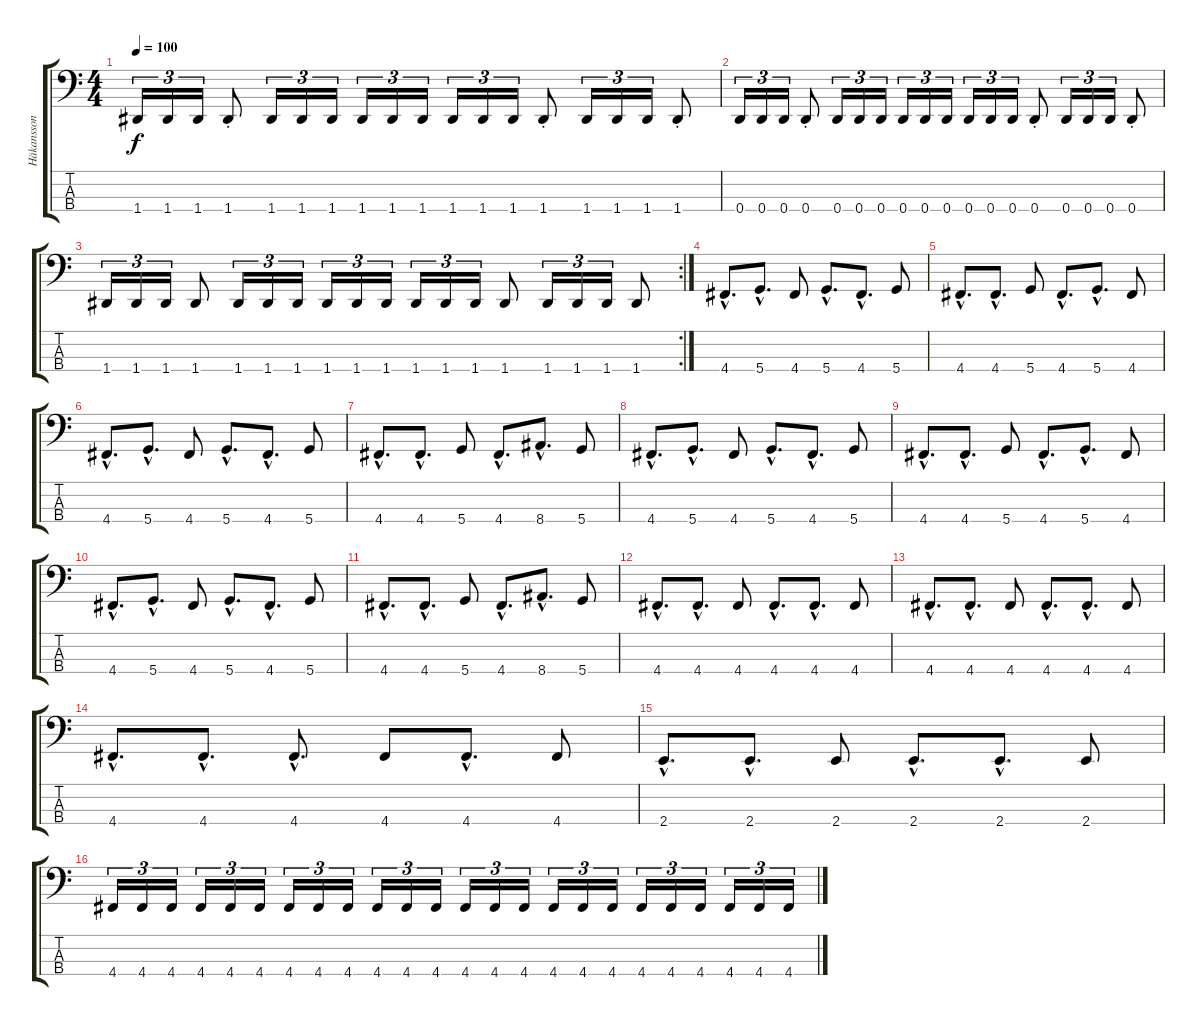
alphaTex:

\track ("Häkansson" "Häkansson") {instrument electricbasspick}
\staff {score tabs}
\tuning (G2 D2 A1 D1) {hide}
\ts (4 4)
\tempo 100
\clef f4
\ks c
1.4.16{tu (3 2) dy f} 1.4.16{tu (3 2)} 1.4.16{tu (3 2)} 1.4{st}.8 1.4.16{tu (3 2)} 1.4.16{tu (3 2)} 1.4.16{tu (3 2)} 1.4.16{tu (3 2)} 1.4.16{tu (3 2)} 1.4.16{tu (3 2)} 1.4.16{tu (3 2)} 1.4.16{tu (3 2)} 1.4.16{tu (3 2)} 1.4{st}.8 1.4.16{tu (3 2)} 1.4.16{tu (3 2)} 1.4.16{tu (3 2)} 1.4{st}.8 |
0.4.16{tu (3 2)} 0.4.16{tu (3 2)} 0.4.16{tu (3 2)} 0.4{st}.8 0.4.16{tu (3 2)} 0.4.16{tu (3 2)} 0.4.16{tu (3 2)} 0.4.16{tu (3 2)} 0.4.16{tu (3 2)} 0.4.16{tu (3 2)} 0.4.16{tu (3 2)} 0.4.16{tu (3 2)} 0.4.16{tu (3 2)} 0.4{st}.8 0.4.16{tu (3 2)} 0.4.16{tu (3 2)} 0.4.16{tu (3 2)} 0.4{st}.8 |
\rc 2
1.4.16{tu (3 2)} 1.4.16{tu (3 2)} 1.4.16{tu (3 2)} 1.4.8 1.4.16{tu (3 2)} 1.4.16{tu (3 2)} 1.4.16{tu (3 2)} 1.4.16{tu (3 2)} 1.4.16{tu (3 2)} 1.4.16{tu (3 2)} 1.4.16{tu (3 2)} 1.4.16{tu (3 2)} 1.4.16{tu (3 2)} 1.4.8 1.4.16{tu (3 2)} 1.4.16{tu (3 2)} 1.4.16{tu (3 2)} 1.4.8 |
4.4{hac}.8{d} 5.4{hac}.8{d} 4.4.8 5.4{hac}.8{d} 4.4{hac}.8{d} 5.4.8 |
4.4{hac}.8{d} 4.4{hac}.8{d} 5.4.8 4.4{hac}.8{d} 5.4{hac}.8{d} 4.4.8 |
4.4{hac}.8{d} 5.4{hac}.8{d} 4.4.8 5.4{hac}.8{d} 4.4{hac}.8{d} 5.4.8 |
4.4{hac}.8{d} 4.4{hac}.8{d} 5.4.8 4.4{hac}.8{d} 8.4{hac}.8{d} 5.4.8 |
4.4{hac}.8{d} 5.4{hac}.8{d} 4.4.8 5.4{hac}.8{d} 4.4{hac}.8{d} 5.4.8 |
4.4{hac}.8{d} 4.4{hac}.8{d} 5.4.8 4.4{hac}.8{d} 5.4{hac}.8{d} 4.4.8 |
4.4{hac}.8{d} 5.4{hac}.8{d} 4.4.8 5.4{hac}.8{d} 4.4{hac}.8{d} 5.4.8 |
4.4{hac}.8{d} 4.4{hac}.8{d} 5.4.8 4.4{hac}.8{d} 8.4{hac}.8{d} 5.4.8 |
4.4{hac}.8{d} 4.4{hac}.8{d} 4.4.8 4.4{hac}.8{d} 4.4{hac}.8{d} 4.4.8 |
4.4{hac}.8{d} 4.4{hac}.8{d} 4.4.8 4.4{hac}.8{d} 4.4{hac}.8{d} 4.4.8 |
4.4{hac}.8{d} 4.4{hac}.8{d} 4.4{hac}.8{d} 4.4.8 4.4{hac}.8{d} 4.4.8 |
2.4{hac}.8{d} 2.4{hac}.8{d} 2.4.8 2.4{hac}.8{d} 2.4{hac}.8{d} 2.4.8 |
4.4.16{tu (3 2)} 4.4.16{tu (3 2)} 4.4.16{tu (3 2)} 4.4.16{tu (3 2)} 4.4.16{tu (3 2)} 4.4.16{tu (3 2)} 4.4.16{tu (3 2)} 4.4.16{tu (3 2)} 4.4.16{tu (3 2)} 4.4.16{tu (3 2)} 4.4.16{tu (3 2)} 4.4.16{tu (3 2)} 4.4.16{tu (3 2)} 4.4.16{tu (3 2)} 4.4.16{tu (3 2)} 4.4.16{tu (3 2)} 4.4.16{tu (3 2)} 4.4.16{tu (3 2)} 4.4.16{tu (3 2)} 4.4.16{tu (3 2)} 4.4.16{tu (3 2)} 4.4.16{tu (3 2)} 4.4.16{tu (3 2)} 4.4.16{tu (3 2)}
